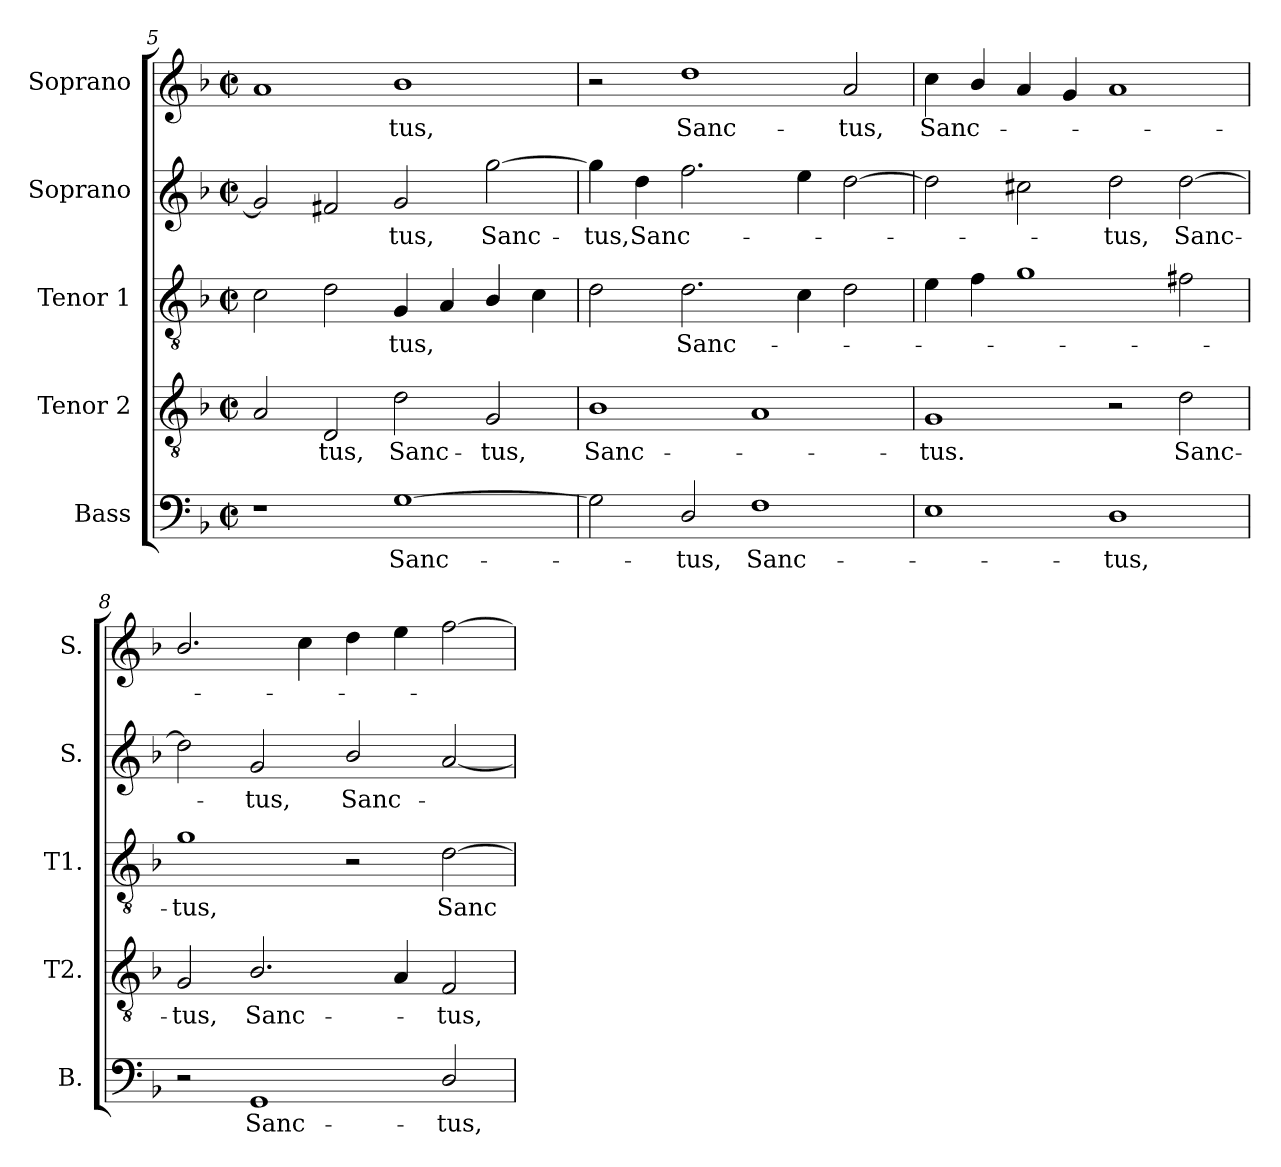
**kern	**text	**kern	**text	**kern	**text	**kern	**text	**kern	**text
*part5	*part5	*part4	*part4	*part3	*part3	*part2	*part2	*part1	*part1
*staff5	*staff5	*staff4	*staff4	*staff3	*staff3	*staff2	*staff2	*staff1	*staff1
*I"Bass	*	*I"Tenor 2	*	*I"Tenor 1	*	*I"Soprano	*	*I"Soprano	*
*I'B.	*	*I'T2.	*	*I'T1.	*	*I'S.	*	*I'S.	*
*clefF4	*	*clefGv2	*	*clefGv2	*	*clefG2	*	*clefG2	*
*	*	*ITrd7c12	*	*ITrd7c12	*	*	*	*	*
*k[b-]	*	*k[b-]	*	*k[b-]	*	*k[b-]	*	*k[b-]	*
*F:	*	*F:	*	*F:	*	*F:	*	*F:	*
*M2/2	*	*M2/2	*	*M2/2	*	*M2/2	*	*M2/2	*
*met(c|)	*	*met(c|)	*	*met(c|)	*	*met(c|)	*	*met(c|)	*
=5	=5	=5	=5	=5	=5	=5	=5	=5	=5
1r	.	2AAi/	.	2Ci\	.	2gi/]	.	1ai	.
!	!	!	!LO:LY:b:color=#000000	!	!	!	!	!	!
.	.	2DDi/	-tus,	2Di\	.	2f#Xi/	.	.	.
!	!LO:LY:b:color=#000000	!	!	!	!	!	!	!	!
!	!	!	!LO:LY:b:color=#000000	!	!	!	!	!	!
!	!	!	!	!	!LO:LY:b:color=#000000	!	!	!	!
!	!	!	!	!	!	!	!LO:LY:b:color=#000000	!	!
!	!	!	!	!	!	!	!	!	!LO:LY:b:color=#000000
[>1Gi	Sanc-	2Di\	Sanc-	4GGi/	-tus,	2gi/	-tus,	1b-i	-tus,
.	.	.	.	4AAi/	.	.	.	.	.
!	!	!	!LO:LY:b:color=#000000	!	!	!	!	!	!
!	!	!	!	!	!	!	!LO:LY:b:color=#000000	!	!
.	.	2GGi/	-tus,	4BB-i/	.	[>2ggi\	Sanc-	.	.
.	.	.	.	4Ci\	.	.	.	.	.
=6	=6	=6	=6	=6	=6	=6	=6	=6	=6
!	!	!	!LO:LY:b:color=#000000	!	!	!	!	!	!
!	!	!	!	!	!	!	!LO:LY:b:color=#000000	!	!
2Gi\]	.	1BB-i	Sanc-	2Di\	.	4ggi\]	-tus,	2r	.
!	!	!	!	!	!	!	!LO:LY:b:color=#000000	!	!
.	.	.	.	.	.	4ddi\	Sanc-	.	.
!	!LO:LY:b:color=#000000	!	!	!	!	!	!	!	!
!	!	!	!	!	!LO:LY:b:color=#000000	!	!	!	!
!	!	!	!	!	!	!	!	!	!LO:LY:b:color=#000000
2Di/	-tus,	.	.	2.Di\	Sanc-	2.ffi\	.	1ddi	Sanc-
!	!LO:LY:b:color=#000000	!	!	!	!	!	!	!	!
1Fi	Sanc-	1AAi	.	.	.	.	.	.	.
.	.	.	.	4Ci\	.	4eei\	.	.	.
!	!	!	!	!	!	!	!	!	!LO:LY:b:color=#000000
.	.	.	.	2Di\	.	[>2ddi\	.	2ai/	-tus,
!!LO:LB:g=z
=7	=7	=7	=7	=7	=7	=7	=7	=7	=7
!	!	!	!LO:LY:b:color=#000000	!	!	!	!	!	!
!	!	!	!	!	!	!	!	!	!LO:LY:b:color=#000000
1Ei	.	1GGi	-tus.	4Ei\	.	2ddi\]	.	4cci\	Sanc-
.	.	.	.	4Fi\	.	.	.	4b-i/	.
.	.	.	.	1Gi	.	2cc#Xi\	.	4ai/	.
.	.	.	.	.	.	.	.	4gi/	.
!	!LO:LY:b:color=#000000	!	!	!	!	!	!	!	!
!	!	!	!	!	!	!	!LO:LY:b:color=#000000	!	!
1Di	-tus,	2r	.	.	.	2ddi\	-tus,	1ai	.
!	!	!	!LO:LY:b:color=#000000	!	!	!	!	!	!
!	!	!	!	!	!	!	!LO:LY:b:color=#000000	!	!
.	.	2Di\	Sanc-	2F#Xi\	.	[>2ddi\	Sanc-	.	.
=8	=8	=8	=8	=8	=8	=8	=8	=8	=8
!	!	!	!LO:LY:b:color=#000000	!	!	!	!	!	!
!	!	!	!	!	!LO:LY:b:color=#000000	!	!	!	!
2r	.	2GGi/	-tus,	1Gi	-tus,	2ddi\]	.	2.b-i/	.
!	!LO:LY:b:color=#000000	!	!	!	!	!	!	!	!
!	!	!	!LO:LY:b:color=#000000	!	!	!	!	!	!
!	!	!	!	!	!	!	!LO:LY:b:color=#000000	!	!
1GGi	Sanc-	2.BB-i/	Sanc-	.	.	2gi/	-tus,	.	.
.	.	.	.	.	.	.	.	4cci\	.
!	!	!	!	!	!	!	!LO:LY:b:color=#000000	!	!
.	.	.	.	2r	.	2b-i/	Sanc-	4ddi\	.
.	.	4AAi/	.	.	.	.	.	4eei\	.
!	!LO:LY:b:color=#000000	!	!	!	!	!	!	!	!
!	!	!	!LO:LY:b:color=#000000	!	!	!	!	!	!
!	!	!	!	!	!LO:LY:b:color=#000000	!	!	!	!
2Di/	-tus,	2FFi/	-tus,	[>2Di\	Sanc-	[<2ai/	.	[>2ffi\	.
=	=	=	=	=	=	=	=	=	=
*-	*-	*-	*-	*-	*-	*-	*-	*-	*-
